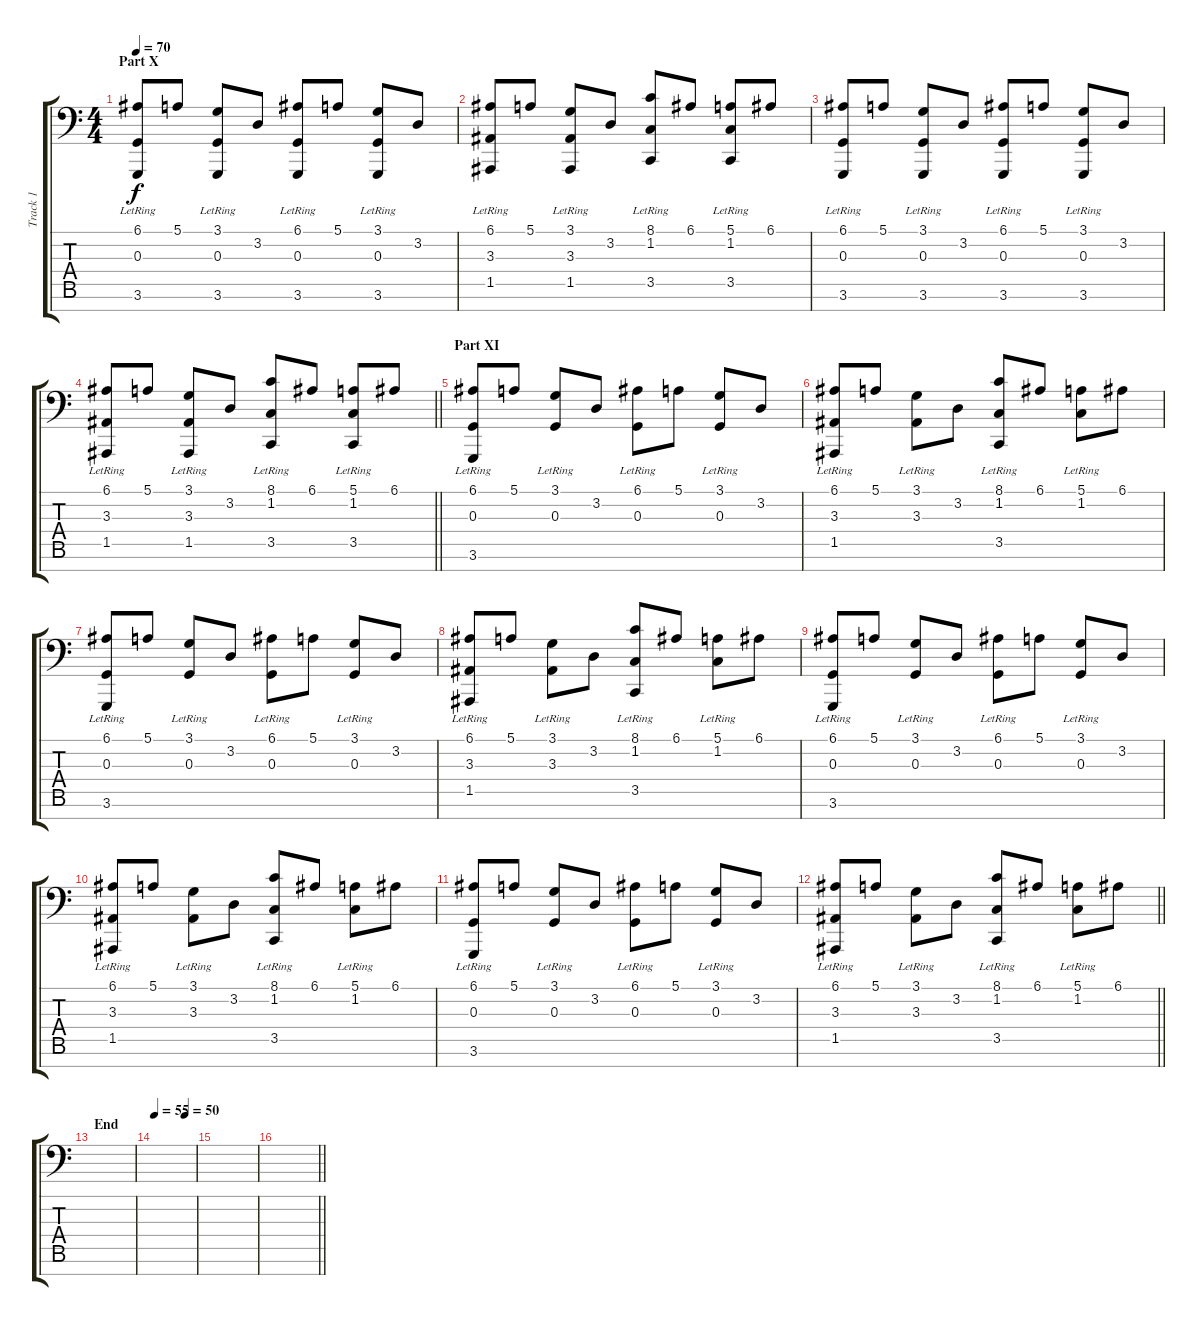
\track ("Track 1" "Track 1") {instrument brightacousticpiano}
\staff {score tabs}
\tuning (E3 B2 G2 D2 A1 E1 B0) {hide}
\ts (4 4)
\section ("" "Part X")
\tempo 70
\clef f4
\ks c
(6.1 0.3{lr} 3.6{lr}).8{dy f} 5.1.8 (3.1 0.3{lr} 3.6{lr}).8 3.2.8 (6.1 0.3{lr} 3.6{lr}).8 5.1.8 (3.1 0.3{lr} 3.6{lr}).8 3.2.8 |
(6.1 3.3{lr} 1.5{lr}).8 5.1.8 (3.1 3.3{lr} 1.5{lr}).8 3.2.8 (8.1 1.2{lr} 3.5{lr}).8 6.1.8 (5.1 1.2{lr} 3.5{lr}).8 6.1.8 |
(6.1 0.3{lr} 3.6{lr}).8 5.1.8 (3.1 0.3{lr} 3.6{lr}).8 3.2.8 (6.1 0.3{lr} 3.6{lr}).8 5.1.8 (3.1 0.3{lr} 3.6{lr}).8 3.2.8 |
\barLineRight lightlight
(6.1 3.3{lr} 1.5{lr}).8 5.1.8 (3.1 3.3{lr} 1.5{lr}).8 3.2.8 (8.1 1.2{lr} 3.5{lr}).8 6.1.8 (5.1 1.2{lr} 3.5{lr}).8 6.1.8 |
\section ("" "Part XI")
(6.1 0.3{lr} 3.6{lr}).8 5.1.8 (3.1 0.3{lr}).8 3.2.8 (6.1 0.3{lr}).8 5.1.8 (3.1 0.3{lr}).8 3.2.8 |
(6.1 3.3{lr} 1.5{lr}).8 5.1.8 (3.1 3.3{lr}).8 3.2.8 (8.1 1.2{lr} 3.5{lr}).8 6.1.8 (5.1 1.2{lr}).8 6.1.8 |
(6.1 0.3{lr} 3.6{lr}).8 5.1.8 (3.1 0.3{lr}).8 3.2.8 (6.1 0.3{lr}).8 5.1.8 (3.1 0.3{lr}).8 3.2.8 |
(6.1 3.3{lr} 1.5{lr}).8 5.1.8 (3.1 3.3{lr}).8 3.2.8 (8.1 1.2{lr} 3.5{lr}).8 6.1.8 (5.1 1.2{lr}).8 6.1.8 |
(6.1 0.3{lr} 3.6{lr}).8 5.1.8 (3.1 0.3{lr}).8 3.2.8 (6.1 0.3{lr}).8 5.1.8 (3.1 0.3{lr}).8 3.2.8 |
(6.1 3.3{lr} 1.5{lr}).8 5.1.8 (3.1 3.3{lr}).8 3.2.8 (8.1 1.2{lr} 3.5{lr}).8 6.1.8 (5.1 1.2{lr}).8 6.1.8 |
(6.1 0.3{lr} 3.6{lr}).8 5.1.8 (3.1 0.3{lr}).8 3.2.8 (6.1 0.3{lr}).8 5.1.8 (3.1 0.3{lr}).8 3.2.8 |
\barLineRight lightlight
(6.1 3.3{lr} 1.5{lr}).8 5.1.8 (3.1 3.3{lr}).8 3.2.8 (8.1 1.2{lr} 3.5{lr}).8 6.1.8 (5.1 1.2{lr}).8 6.1.8 |
\section ("" "End")
|
\tempo 55
\tempo (50 0.75)
|
|
\barLineRight lightlight
